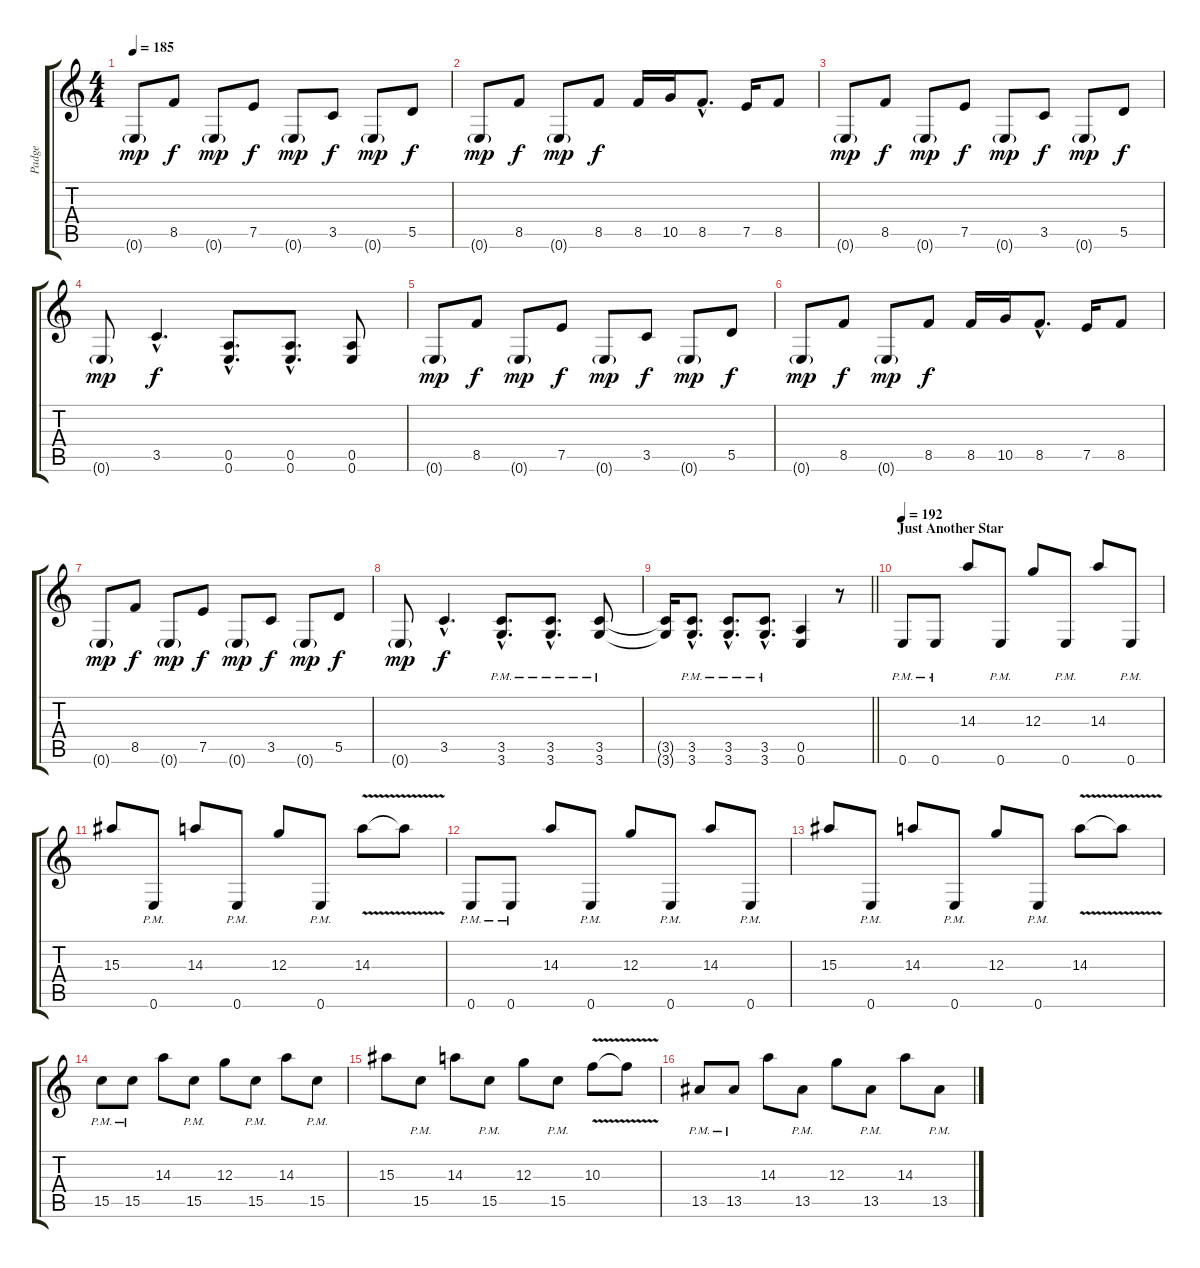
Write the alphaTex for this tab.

\track ("Padge" "Padge") {instrument distortionguitar}
\staff {score tabs}
\tuning (E4 B3 G3 D3 A2 E2) {hide}
\ts (4 4)
\tempo 185
\clef g2
\ks c
0.6{g}.8{dy mp} 8.5.8{dy f} 0.6{g}.8{dy mp} 7.5.8{dy f} 0.6{g}.8{dy mp} 3.5.8{dy f} 0.6{g}.8{dy mp} 5.5.8{dy f} |
0.6{g}.8{dy mp} 8.5.8{dy f} 0.6{g}.8{dy mp} 8.5.8{dy f} 8.5.16 10.5.16 8.5{hac}.8{d} 7.5.16 8.5.8 |
0.6{g}.8{dy mp} 8.5.8{dy f} 0.6{g}.8{dy mp} 7.5.8{dy f} 0.6{g}.8{dy mp} 3.5.8{dy f} 0.6{g}.8{dy mp} 5.5.8{dy f} |
0.6{g}.8{dy mp} 3.5{hac}.4{d dy f} (0.5{hac} 0.6{hac}).8{d} (0.5{hac} 0.6{hac}).8{d} (0.5 0.6).8 |
0.6{g}.8{dy mp} 8.5.8{dy f} 0.6{g}.8{dy mp} 7.5.8{dy f} 0.6{g}.8{dy mp} 3.5.8{dy f} 0.6{g}.8{dy mp} 5.5.8{dy f} |
0.6{g}.8{dy mp} 8.5.8{dy f} 0.6{g}.8{dy mp} 8.5.8{dy f} 8.5.16 10.5.16 8.5{hac}.8{d} 7.5.16 8.5.8 |
0.6{g}.8{dy mp} 8.5.8{dy f} 0.6{g}.8{dy mp} 7.5.8{dy f} 0.6{g}.8{dy mp} 3.5.8{dy f} 0.6{g}.8{dy mp} 5.5.8{dy f} |
0.6{g}.8{dy mp} 3.5{hac}.4{d dy f} (3.5{hac pm} 3.6{hac pm}).8{d} (3.5{hac pm} 3.6{hac pm}).8{d} (3.5{pm} 3.6{pm}).8 |
\barLineRight lightlight
(3.5{t} 3.6{t}).16 (3.5{hac pm} 3.6{hac pm}).8{d} (3.5{hac pm} 3.6{hac pm}).8{d} (3.5{hac pm} 3.6{hac pm}).8{d} (0.5 0.6).4 r.8 |
\section ("" "Just Another Star")
\tempo 192
0.6{pm}.8{volume 16 balance 0} 0.6{pm}.8 14.3.8 0.6{pm}.8 12.3.8 0.6{pm}.8 14.3.8 0.6{pm}.8 |
15.3.8 0.6{pm}.8 14.3.8 0.6{pm}.8 12.3.8 0.6{pm}.8 14.3{v}.8 14.3{t}.8 |
0.6{pm}.8 0.6{pm}.8 14.3.8 0.6{pm}.8 12.3.8 0.6{pm}.8 14.3.8 0.6{pm}.8 |
15.3.8 0.6{pm}.8 14.3.8 0.6{pm}.8 12.3.8 0.6{pm}.8 14.3{v}.8 14.3{t}.8 |
15.5{pm}.8 15.5{pm}.8 14.3.8 15.5{pm}.8 12.3.8 15.5{pm}.8 14.3.8 15.5{pm}.8 |
15.3.8 15.5{pm}.8 14.3.8 15.5{pm}.8 12.3.8 15.5{pm}.8 10.3{v}.8 10.3{t}.8 |
13.5{pm}.8 13.5{pm}.8 14.3.8 13.5{pm}.8 12.3.8 13.5{pm}.8 14.3.8 13.5{pm}.8
